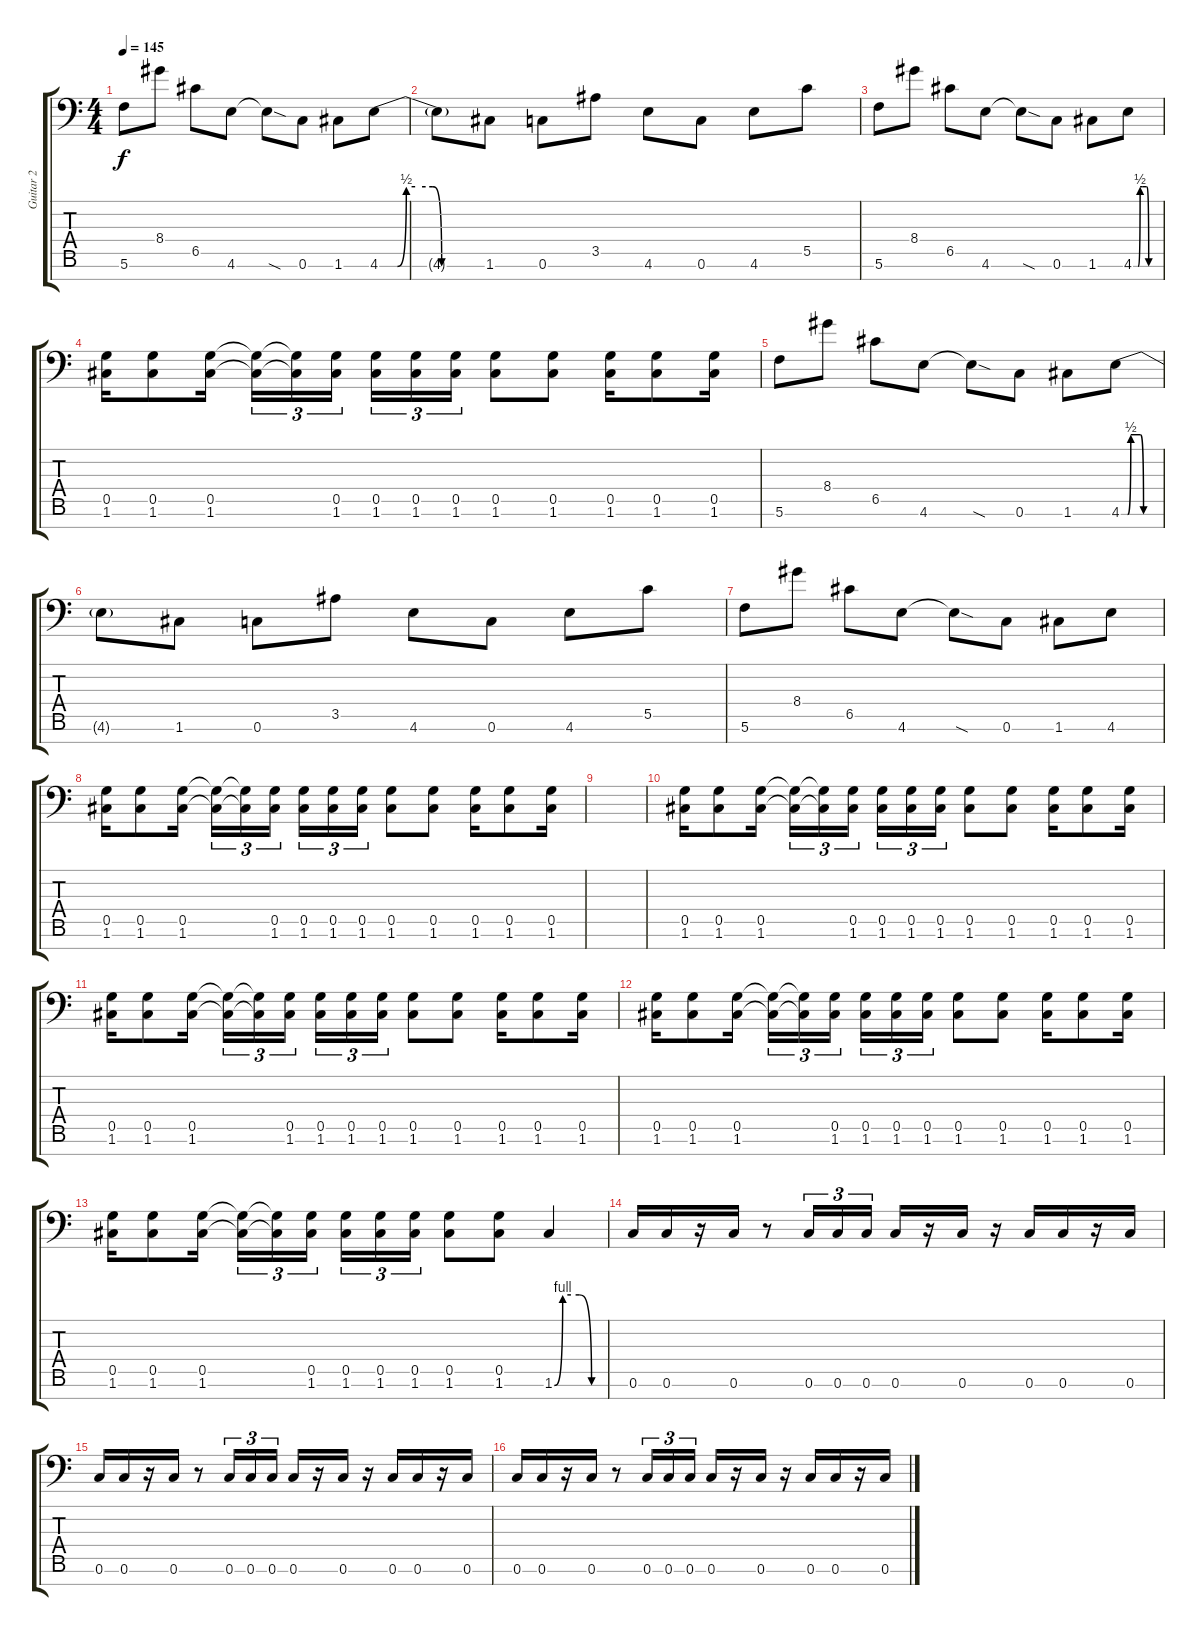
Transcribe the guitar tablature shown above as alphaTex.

\track ("Guitar 2" "Guitar 2") {instrument distortionguitar}
\staff {score tabs}
\tuning (D4 A3 F3 C3 G2 C2 G1) {hide}
\ts (4 4)
\tempo 145
\clef f4
\ks c
5.6.8{dy f} 8.4.8 6.5.8 4.6.8 4.6{sod t}.8 0.6.8 1.6.8 4.6{be (custom 0 0 10 0 15 2 20 2 30 2 35 0 60 0)}.8 |
4.6{t}.8 1.6.8 0.6.8 3.5.8 4.6.8 0.6.8 4.6.8 5.5.8 |
5.6.8 8.4.8 6.5.8 4.6.8 4.6{sod t}.8 0.6.8 1.6.8 4.6{be (custom 0 0 10 0 15 2 20 2 30 2 35 0 60 0)}.8 |
(0.5 1.6).16 (0.5 1.6).8 (0.5 1.6).16 (0.5{t} 1.6{t}).16{tu (3 2)} (0.5{t} 1.6{t}).16{tu (3 2)} (0.5 1.6).16{tu (3 2) beam splitsecondary} (0.5 1.6).16{tu (3 2)} (0.5 1.6).16{tu (3 2)} (0.5 1.6).16{tu (3 2)} (0.5 1.6).8 (0.5 1.6).8 (0.5 1.6).16 (0.5 1.6).8 (0.5 1.6).16 |
5.6.8 8.4.8 6.5.8 4.6.8 4.6{sod t}.8 0.6.8 1.6.8 4.6{be (custom 0 0 10 0 15 2 20 2 30 2 35 0 60 0)}.8 |
4.6{t}.8 1.6.8 0.6.8 3.5.8 4.6.8 0.6.8 4.6.8 5.5.8 |
5.6.8 8.4.8 6.5.8 4.6.8 4.6{sod t}.8 0.6.8 1.6.8 4.6.8 |
(0.5 1.6).16 (0.5 1.6).8 (0.5 1.6).16 (0.5{t} 1.6{t}).16{tu (3 2)} (0.5{t} 1.6{t}).16{tu (3 2)} (0.5 1.6).16{tu (3 2) beam splitsecondary} (0.5 1.6).16{tu (3 2)} (0.5 1.6).16{tu (3 2)} (0.5 1.6).16{tu (3 2)} (0.5 1.6).8 (0.5 1.6).8 (0.5 1.6).16 (0.5 1.6).8 (0.5 1.6).16 |
|
(0.5 1.6).16 (0.5 1.6).8 (0.5 1.6).16 (0.5{t} 1.6{t}).16{tu (3 2)} (0.5{t} 1.6{t}).16{tu (3 2)} (0.5 1.6).16{tu (3 2) beam splitsecondary} (0.5 1.6).16{tu (3 2)} (0.5 1.6).16{tu (3 2)} (0.5 1.6).16{tu (3 2)} (0.5 1.6).8 (0.5 1.6).8 (0.5 1.6).16 (0.5 1.6).8 (0.5 1.6).16 |
(0.5 1.6).16 (0.5 1.6).8 (0.5 1.6).16 (0.5{t} 1.6{t}).16{tu (3 2)} (0.5{t} 1.6{t}).16{tu (3 2)} (0.5 1.6).16{tu (3 2) beam splitsecondary} (0.5 1.6).16{tu (3 2)} (0.5 1.6).16{tu (3 2)} (0.5 1.6).16{tu (3 2)} (0.5 1.6).8 (0.5 1.6).8 (0.5 1.6).16 (0.5 1.6).8 (0.5 1.6).16 |
(0.5 1.6).16 (0.5 1.6).8 (0.5 1.6).16 (0.5{t} 1.6{t}).16{tu (3 2)} (0.5{t} 1.6{t}).16{tu (3 2)} (0.5 1.6).16{tu (3 2) beam splitsecondary} (0.5 1.6).16{tu (3 2)} (0.5 1.6).16{tu (3 2)} (0.5 1.6).16{tu (3 2)} (0.5 1.6).8 (0.5 1.6).8 (0.5 1.6).16 (0.5 1.6).8 (0.5 1.6).16 |
(0.5 1.6).16 (0.5 1.6).8 (0.5 1.6).16 (0.5{t} 1.6{t}).16{tu (3 2)} (0.5{t} 1.6{t}).16{tu (3 2)} (0.5 1.6).16{tu (3 2) beam splitsecondary} (0.5 1.6).16{tu (3 2)} (0.5 1.6).16{tu (3 2)} (0.5 1.6).16{tu (3 2)} (0.5 1.6).8 (0.5 1.6).8 1.6{be (custom 0 0 10 4 20 4 30 4 45 0 60 0)}.4 |
0.6.16 0.6.16 r.16 0.6.16 r.8 0.6.16{tu (3 2)} 0.6.16{tu (3 2)} 0.6.16{tu (3 2)} 0.6.16 r.16 0.6.16 r.16 0.6.16 0.6.16 r.16 0.6.16 |
0.6.16 0.6.16 r.16 0.6.16 r.8 0.6.16{tu (3 2)} 0.6.16{tu (3 2)} 0.6.16{tu (3 2)} 0.6.16 r.16 0.6.16 r.16 0.6.16 0.6.16 r.16 0.6.16 |
0.6.16 0.6.16 r.16 0.6.16 r.8 0.6.16{tu (3 2)} 0.6.16{tu (3 2)} 0.6.16{tu (3 2)} 0.6.16 r.16 0.6.16 r.16 0.6.16 0.6.16 r.16 0.6.16
